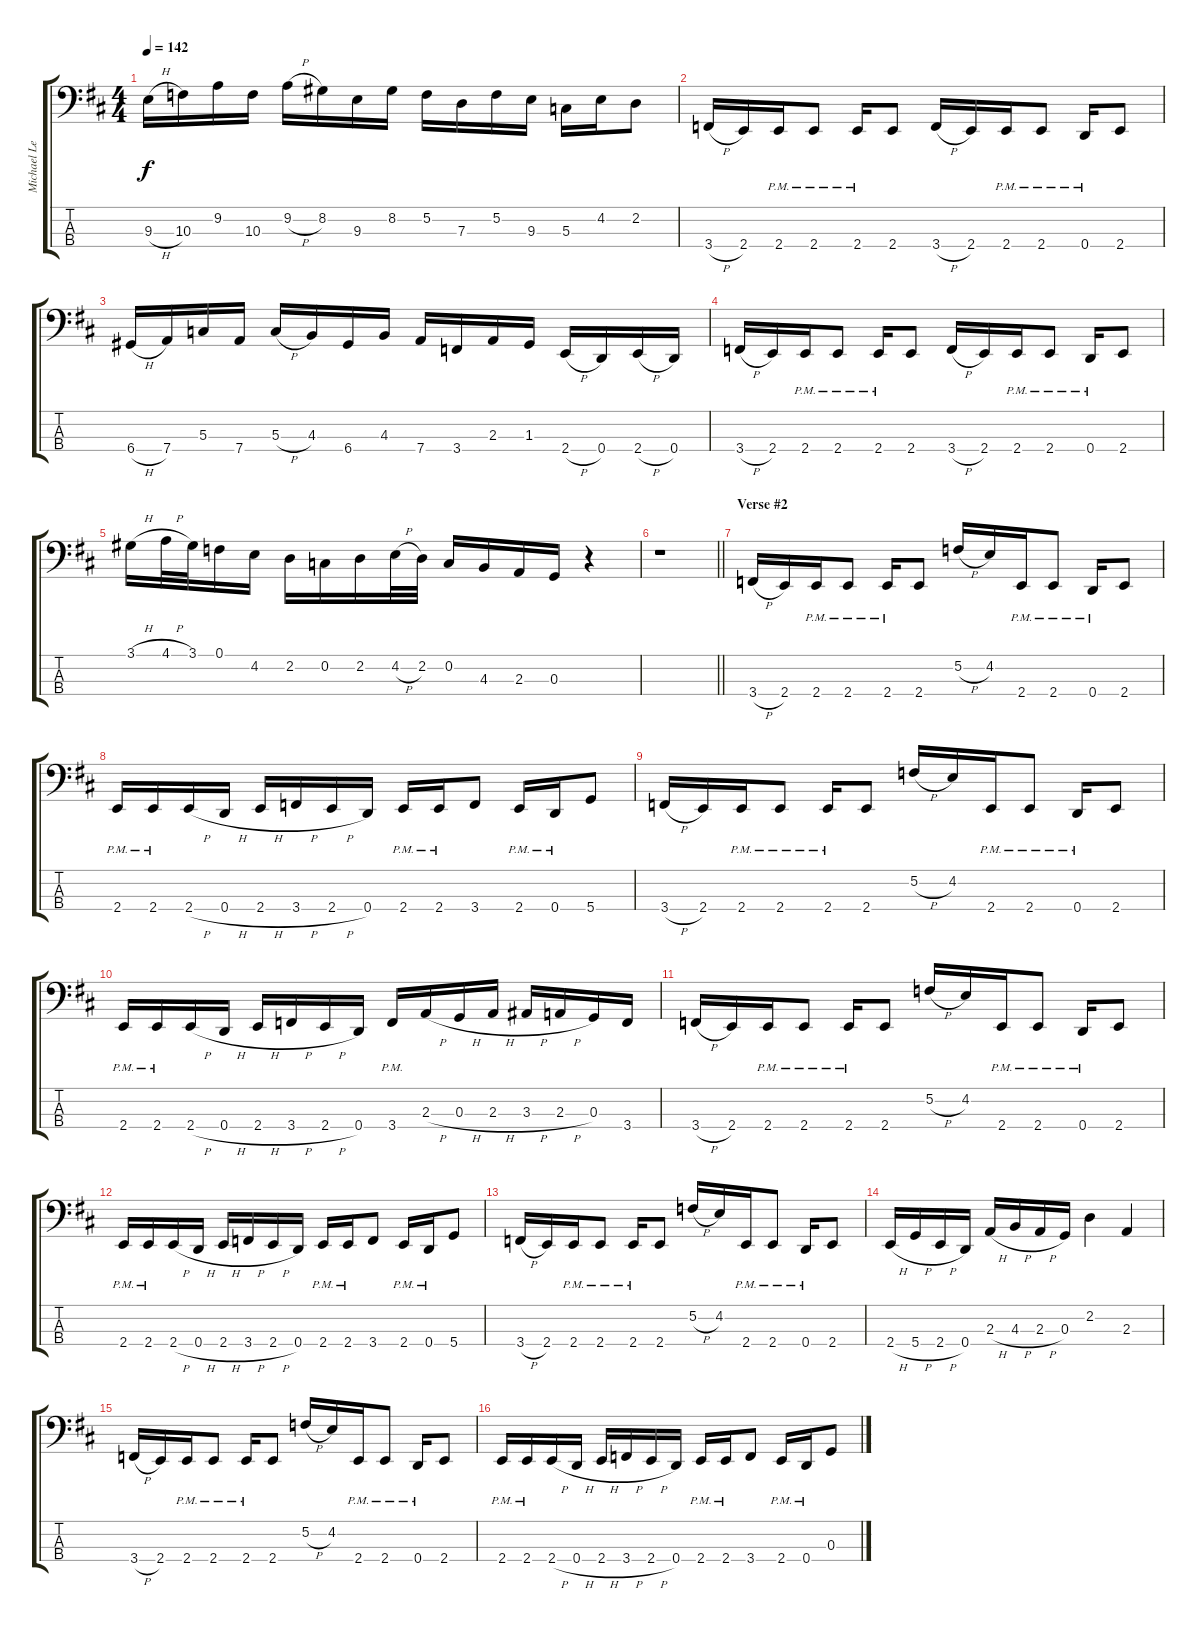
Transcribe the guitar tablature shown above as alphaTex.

\track ("Michael Lepond (bass)" "Michael Le") {instrument electricbassfinger}
\staff {score tabs}
\tuning (F2 C2 G1 D1) {hide}
\ts (4 4)
\tempo 142
\clef f4
\ks bminor
9.3{h}.16{dy f} 10.3.16 9.2.16 10.3.16 9.2{h}.16 8.2.16 9.3.16 8.2.16 5.2.16 7.3.16 5.2.16 9.3.16 5.3.16 4.2.16 2.2.8 |
3.4{h}.16 2.4.16 2.4{pm}.16 2.4{pm}.8 2.4{pm}.16 2.4.8 3.4{h}.16 2.4.16 2.4{pm}.16 2.4{pm}.8 0.4{pm}.16 2.4.8 |
6.4{h}.16 7.4.16 5.3.16 7.4.16 5.3{h}.16 4.3.16 6.4.16 4.3.16 7.4.16 3.4.16 2.3.16 1.3.16 2.4{h}.16 0.4.16 2.4{h}.16 0.4.16 |
3.4{h}.16 2.4.16 2.4{pm}.16 2.4{pm}.8 2.4{pm}.16 2.4.8 3.4{h}.16 2.4.16 2.4{pm}.16 2.4{pm}.8 0.4{pm}.16 2.4.8 |
3.1{h}.16 4.1{h}.32 3.1.32 0.1.16 4.2.16 2.2.16 0.2.16 2.2.16 4.2{h}.32 2.2.32 0.2.16 4.3.16 2.3.16 0.3.16 r.4 |
\barLineRight lightlight
r.1 |
\section ("" "Verse #2")
3.4{h}.16 2.4.16 2.4{pm}.16 2.4{pm}.8 2.4{pm}.16 2.4.8 5.2{h}.16 4.2.16 2.4{pm}.16 2.4{pm}.8 0.4{pm}.16 2.4.8 |
2.4{pm}.16 2.4{pm}.16 2.4{h}.16 0.4{h}.16 2.4{h}.16 3.4{h}.16 2.4{h}.16 0.4.16 2.4{pm}.16 2.4{pm}.16 3.4.8 2.4{pm}.16 0.4{pm}.16 5.4.8 |
3.4{h}.16 2.4.16 2.4{pm}.16 2.4{pm}.8 2.4{pm}.16 2.4.8 5.2{h}.16 4.2.16 2.4{pm}.16 2.4{pm}.8 0.4{pm}.16 2.4.8 |
2.4{pm}.16 2.4{pm}.16 2.4{h}.16 0.4{h}.16 2.4{h}.16 3.4{h}.16 2.4{h}.16 0.4.16 3.4{pm}.16 2.3{h}.16 0.3{h}.16 2.3{h}.16 3.3{h}.16 2.3{h}.16 0.3.16 3.4.16 |
3.4{h}.16 2.4.16 2.4{pm}.16 2.4{pm}.8 2.4{pm}.16 2.4.8 5.2{h}.16 4.2.16 2.4{pm}.16 2.4{pm}.8 0.4{pm}.16 2.4.8 |
2.4{pm}.16 2.4{pm}.16 2.4{h}.16 0.4{h}.16 2.4{h}.16 3.4{h}.16 2.4{h}.16 0.4.16 2.4{pm}.16 2.4{pm}.16 3.4.8 2.4{pm}.16 0.4{pm}.16 5.4.8 |
3.4{h}.16 2.4.16 2.4{pm}.16 2.4{pm}.8 2.4{pm}.16 2.4.8 5.2{h}.16 4.2.16 2.4{pm}.16 2.4{pm}.8 0.4{pm}.16 2.4.8 |
2.4{h}.16 5.4{h}.16 2.4{h}.16 0.4.16 2.3{h}.16 4.3{h}.16 2.3{h}.16 0.3.16 2.2.4 2.3.4 |
3.4{h}.16 2.4.16 2.4{pm}.16 2.4{pm}.8 2.4{pm}.16 2.4.8 5.2{h}.16 4.2.16 2.4{pm}.16 2.4{pm}.8 0.4{pm}.16 2.4.8 |
2.4{pm}.16 2.4{pm}.16 2.4{h}.16 0.4{h}.16 2.4{h}.16 3.4{h}.16 2.4{h}.16 0.4.16 2.4{pm}.16 2.4{pm}.16 3.4.8 2.4{pm}.16 0.4{pm}.16 0.3.8
